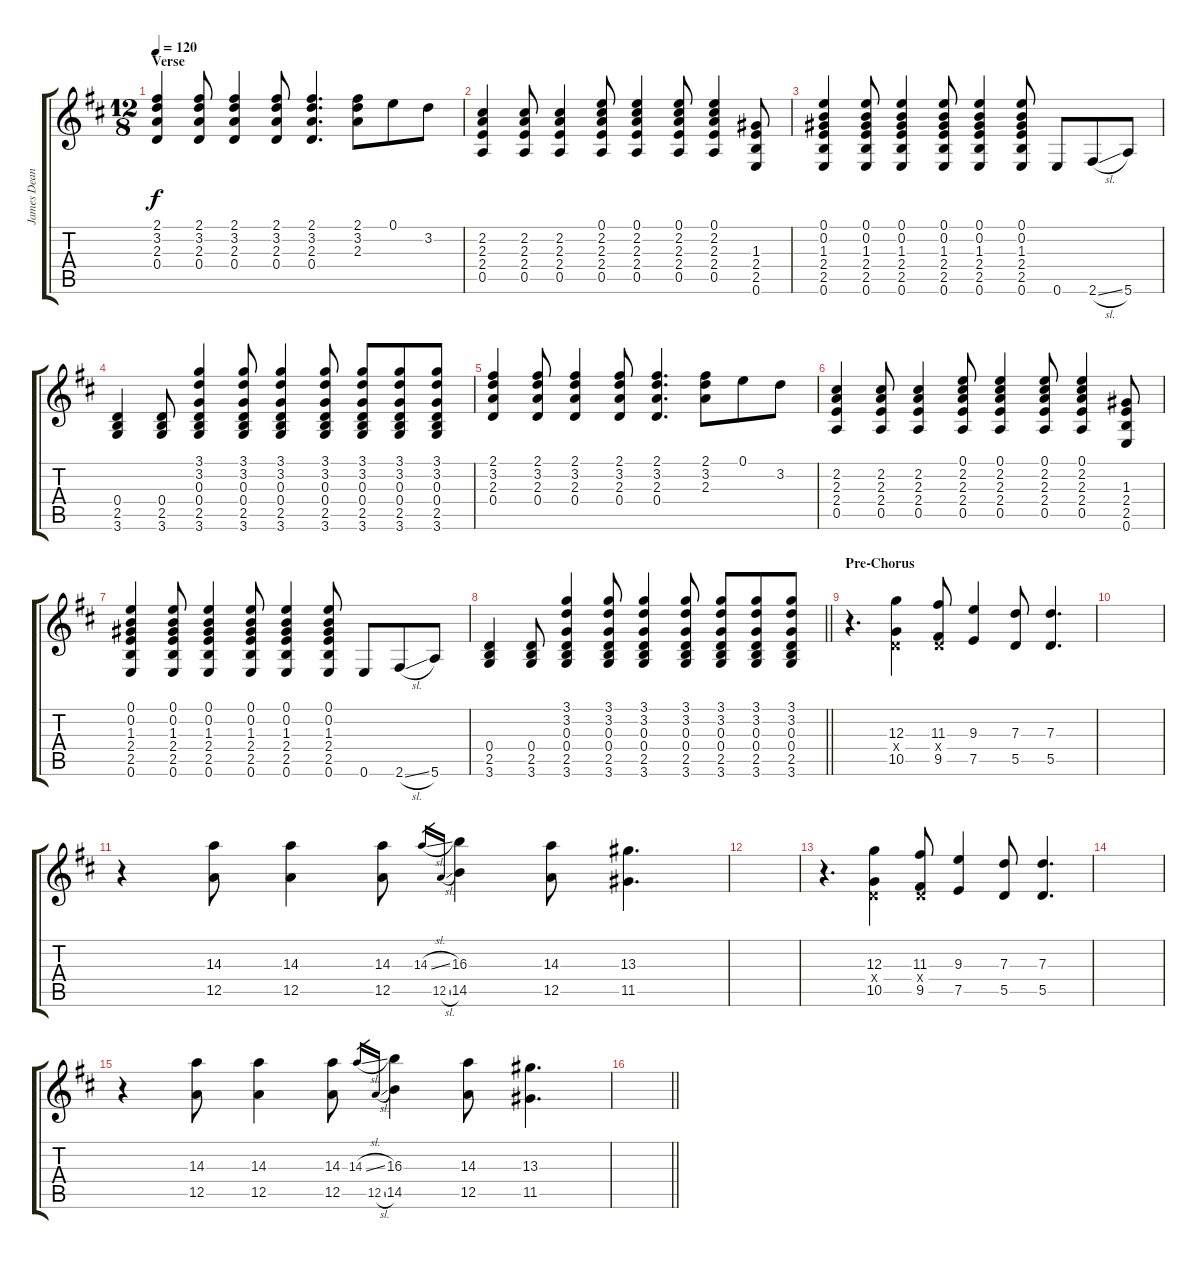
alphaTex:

\track ("James Dean Bradfield (Guitar)" "James Dean") {instrument electricguitarclean}
\staff {score tabs}
\tuning (E4 B3 G3 D3 A2 E2) {hide}
\ts (12 8)
\section ("" "Verse")
\tempo 120
\clef g2
\ks d
(2.1 3.2 2.3 0.4).4{dy f volume 10 instrument distortionguitar} (2.1 3.2 2.3 0.4).8 (2.1 3.2 2.3 0.4).4 (2.1 3.2 2.3 0.4).8 (2.1 3.2 2.3 0.4).4{d} (2.1 3.2 2.3).8 0.1.8 3.2.8 |
(2.2 2.3 2.4 0.5).4 (2.2 2.3 2.4 0.5).8 (2.2 2.3 2.4 0.5).4 (0.1 2.2 2.3 2.4 0.5).8 (0.1 2.2 2.3 2.4 0.5).4 (0.1 2.2 2.3 2.4 0.5).8 (0.1 2.2 2.3 2.4 0.5).4 (1.3 2.4 2.5 0.6).8 |
(0.1 0.2 1.3 2.4 2.5 0.6).4 (0.1 0.2 1.3 2.4 2.5 0.6).8 (0.1 0.2 1.3 2.4 2.5 0.6).4 (0.1 0.2 1.3 2.4 2.5 0.6).8 (0.1 0.2 1.3 2.4 2.5 0.6).4 (0.1 0.2 1.3 2.4 2.5 0.6).8 0.6.8 2.6{sl}.8 5.6.8 |
(0.4 2.5 3.6).4 (0.4 2.5 3.6).8 (3.1 3.2 0.3 0.4 2.5 3.6).4 (3.1 3.2 0.3 0.4 2.5 3.6).8 (3.1 3.2 0.3 0.4 2.5 3.6).4 (3.1 3.2 0.3 0.4 2.5 3.6).8 (3.1 3.2 0.3 0.4 2.5 3.6).8 (3.1 3.2 0.3 0.4 2.5 3.6).8 (3.1 3.2 0.3 0.4 2.5 3.6).8 |
(2.1 3.2 2.3 0.4).4{volume 10 instrument distortionguitar} (2.1 3.2 2.3 0.4).8 (2.1 3.2 2.3 0.4).4 (2.1 3.2 2.3 0.4).8 (2.1 3.2 2.3 0.4).4{d} (2.1 3.2 2.3).8 0.1.8 3.2.8 |
(2.2 2.3 2.4 0.5).4 (2.2 2.3 2.4 0.5).8 (2.2 2.3 2.4 0.5).4 (0.1 2.2 2.3 2.4 0.5).8 (0.1 2.2 2.3 2.4 0.5).4 (0.1 2.2 2.3 2.4 0.5).8 (0.1 2.2 2.3 2.4 0.5).4 (1.3 2.4 2.5 0.6).8 |
(0.1 0.2 1.3 2.4 2.5 0.6).4 (0.1 0.2 1.3 2.4 2.5 0.6).8 (0.1 0.2 1.3 2.4 2.5 0.6).4 (0.1 0.2 1.3 2.4 2.5 0.6).8 (0.1 0.2 1.3 2.4 2.5 0.6).4 (0.1 0.2 1.3 2.4 2.5 0.6).8 0.6.8 2.6{sl}.8 5.6.8 |
\barLineRight lightlight
(0.4 2.5 3.6).4 (0.4 2.5 3.6).8 (3.1 3.2 0.3 0.4 2.5 3.6).4 (3.1 3.2 0.3 0.4 2.5 3.6).8 (3.1 3.2 0.3 0.4 2.5 3.6).4 (3.1 3.2 0.3 0.4 2.5 3.6).8 (3.1 3.2 0.3 0.4 2.5 3.6).8 (3.1 3.2 0.3 0.4 2.5 3.6).8 (3.1 3.2 0.3 0.4 2.5 3.6).8 |
\section ("" "Pre-Chorus")
r.4{d} (12.3 0.4{x} 10.5).4 (11.3 0.4{x} 9.5).8 (9.3 7.5).4 (7.3 5.5).8 (7.3 5.5).4{d} |
|
r.4 (14.3 12.5).8 (14.3 12.5).4 (14.3 12.5).8 14.3{sl}.16{gr} 12.5{sl}.16{gr} (16.3 14.5).4 (14.3 12.5).8 (13.3 11.5).4{d} |
|
r.4{d} (12.3 0.4{x} 10.5).4 (11.3 0.4{x} 9.5).8 (9.3 7.5).4 (7.3 5.5).8 (7.3 5.5).4{d} |
|
r.4 (14.3 12.5).8 (14.3 12.5).4 (14.3 12.5).8 14.3{sl}.16{gr} 12.5{sl}.16{gr} (16.3 14.5).4 (14.3 12.5).8 (13.3 11.5).4{d} |
\barLineRight lightlight
